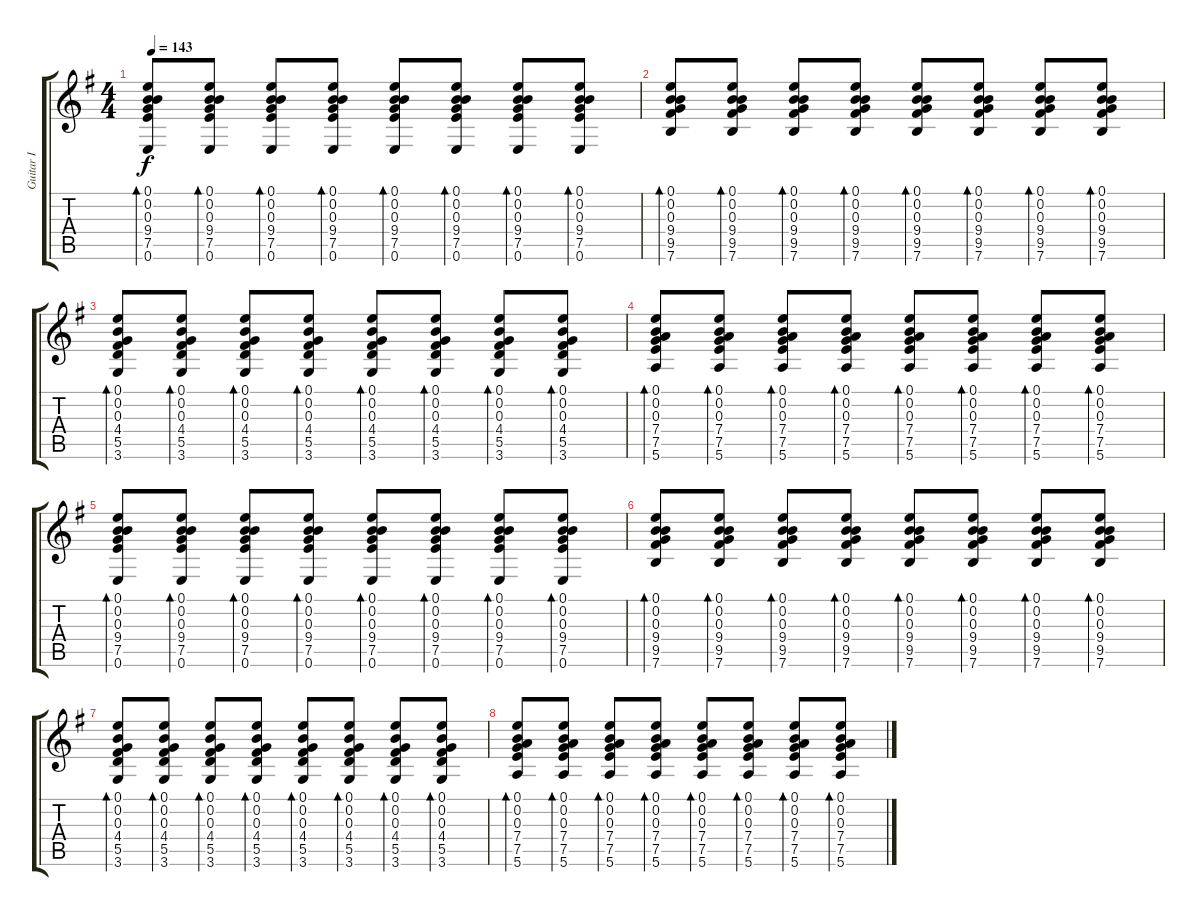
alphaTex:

\track ("Guitar I" "Guitar I") {instrument electricguitarclean}
\staff {score tabs}
\tuning (E4 B3 G3 D3 A2 E2) {hide}
\ts (4 4)
\tempo 143
\clef g2
\ks eminor
(0.1 0.2 0.3 9.4 7.5 0.6).8{bd 60 dy f} (0.1 0.2 0.3 9.4 7.5 0.6).8{bd 60} (0.1 0.2 0.3 9.4 7.5 0.6).8{bd 60} (0.1 0.2 0.3 9.4 7.5 0.6).8{bd 60} (0.1 0.2 0.3 9.4 7.5 0.6).8{bd 60} (0.1 0.2 0.3 9.4 7.5 0.6).8{bd 60} (0.1 0.2 0.3 9.4 7.5 0.6).8{bd 60} (0.1 0.2 0.3 9.4 7.5 0.6).8{bd 60} |
(0.1 0.2 0.3 9.4 9.5 7.6).8{bd 60} (0.1 0.2 0.3 9.4 9.5 7.6).8{bd 60} (0.1 0.2 0.3 9.4 9.5 7.6).8{bd 60} (0.1 0.2 0.3 9.4 9.5 7.6).8{bd 60} (0.1 0.2 0.3 9.4 9.5 7.6).8{bd 60} (0.1 0.2 0.3 9.4 9.5 7.6).8{bd 60} (0.1 0.2 0.3 9.4 9.5 7.6).8{bd 60} (0.1 0.2 0.3 9.4 9.5 7.6).8{bd 60} |
(0.1 0.2 0.3 4.4 5.5 3.6).8{bd 60} (0.1 0.2 0.3 4.4 5.5 3.6).8{bd 60} (0.1 0.2 0.3 4.4 5.5 3.6).8{bd 60} (0.1 0.2 0.3 4.4 5.5 3.6).8{bd 60} (0.1 0.2 0.3 4.4 5.5 3.6).8{bd 60} (0.1 0.2 0.3 4.4 5.5 3.6).8{bd 60} (0.1 0.2 0.3 4.4 5.5 3.6).8{bd 60} (0.1 0.2 0.3 4.4 5.5 3.6).8{bd 60} |
(0.1 0.2 0.3 7.4 7.5 5.6).8{bd 60} (0.1 0.2 0.3 7.4 7.5 5.6).8{bd 60} (0.1 0.2 0.3 7.4 7.5 5.6).8{bd 60} (0.1 0.2 0.3 7.4 7.5 5.6).8{bd 60} (0.1 0.2 0.3 7.4 7.5 5.6).8{bd 60} (0.1 0.2 0.3 7.4 7.5 5.6).8{bd 60} (0.1 0.2 0.3 7.4 7.5 5.6).8{bd 60} (0.1 0.2 0.3 7.4 7.5 5.6).8{bd 60} |
(0.1 0.2 0.3 9.4 7.5 0.6).8{bd 60} (0.1 0.2 0.3 9.4 7.5 0.6).8{bd 60} (0.1 0.2 0.3 9.4 7.5 0.6).8{bd 60} (0.1 0.2 0.3 9.4 7.5 0.6).8{bd 60} (0.1 0.2 0.3 9.4 7.5 0.6).8{bd 60} (0.1 0.2 0.3 9.4 7.5 0.6).8{bd 60} (0.1 0.2 0.3 9.4 7.5 0.6).8{bd 60} (0.1 0.2 0.3 9.4 7.5 0.6).8{bd 60} |
(0.1 0.2 0.3 9.4 9.5 7.6).8{bd 60} (0.1 0.2 0.3 9.4 9.5 7.6).8{bd 60} (0.1 0.2 0.3 9.4 9.5 7.6).8{bd 60} (0.1 0.2 0.3 9.4 9.5 7.6).8{bd 60} (0.1 0.2 0.3 9.4 9.5 7.6).8{bd 60} (0.1 0.2 0.3 9.4 9.5 7.6).8{bd 60} (0.1 0.2 0.3 9.4 9.5 7.6).8{bd 60} (0.1 0.2 0.3 9.4 9.5 7.6).8{bd 60} |
(0.1 0.2 0.3 4.4 5.5 3.6).8{bd 60} (0.1 0.2 0.3 4.4 5.5 3.6).8{bd 60} (0.1 0.2 0.3 4.4 5.5 3.6).8{bd 60} (0.1 0.2 0.3 4.4 5.5 3.6).8{bd 60} (0.1 0.2 0.3 4.4 5.5 3.6).8{bd 60} (0.1 0.2 0.3 4.4 5.5 3.6).8{bd 60} (0.1 0.2 0.3 4.4 5.5 3.6).8{bd 60} (0.1 0.2 0.3 4.4 5.5 3.6).8{bd 60} |
(0.1 0.2 0.3 7.4 7.5 5.6).8{bd 60} (0.1 0.2 0.3 7.4 7.5 5.6).8{bd 60} (0.1 0.2 0.3 7.4 7.5 5.6).8{bd 60} (0.1 0.2 0.3 7.4 7.5 5.6).8{bd 60} (0.1 0.2 0.3 7.4 7.5 5.6).8{bd 60} (0.1 0.2 0.3 7.4 7.5 5.6).8{bd 60} (0.1 0.2 0.3 7.4 7.5 5.6).8{bd 60} (0.1 0.2 0.3 7.4 7.5 5.6).8{bd 60}
